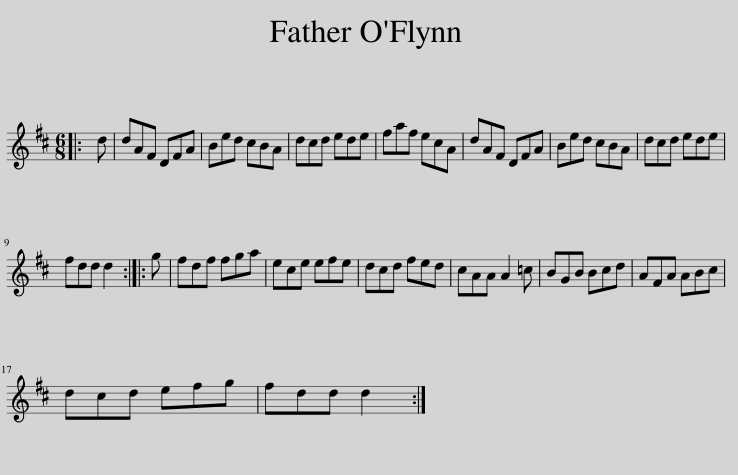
X:1
L:1/8
M:6/8
I:linebreak $
K:D
V:1 treble
V:1
|: d | dAF DFA | Bed cBA | dcd ede | faf ecA | %5
 dAF DFA | Bed cBA | dcd ede |$ fdd d2 :: g | %10
 fdf fga | ece efe | dcd fed | cAA A2 =c | BGB Bcd | %15
 AFA ABc |$ dcd efg | fdd d2 :| %18
